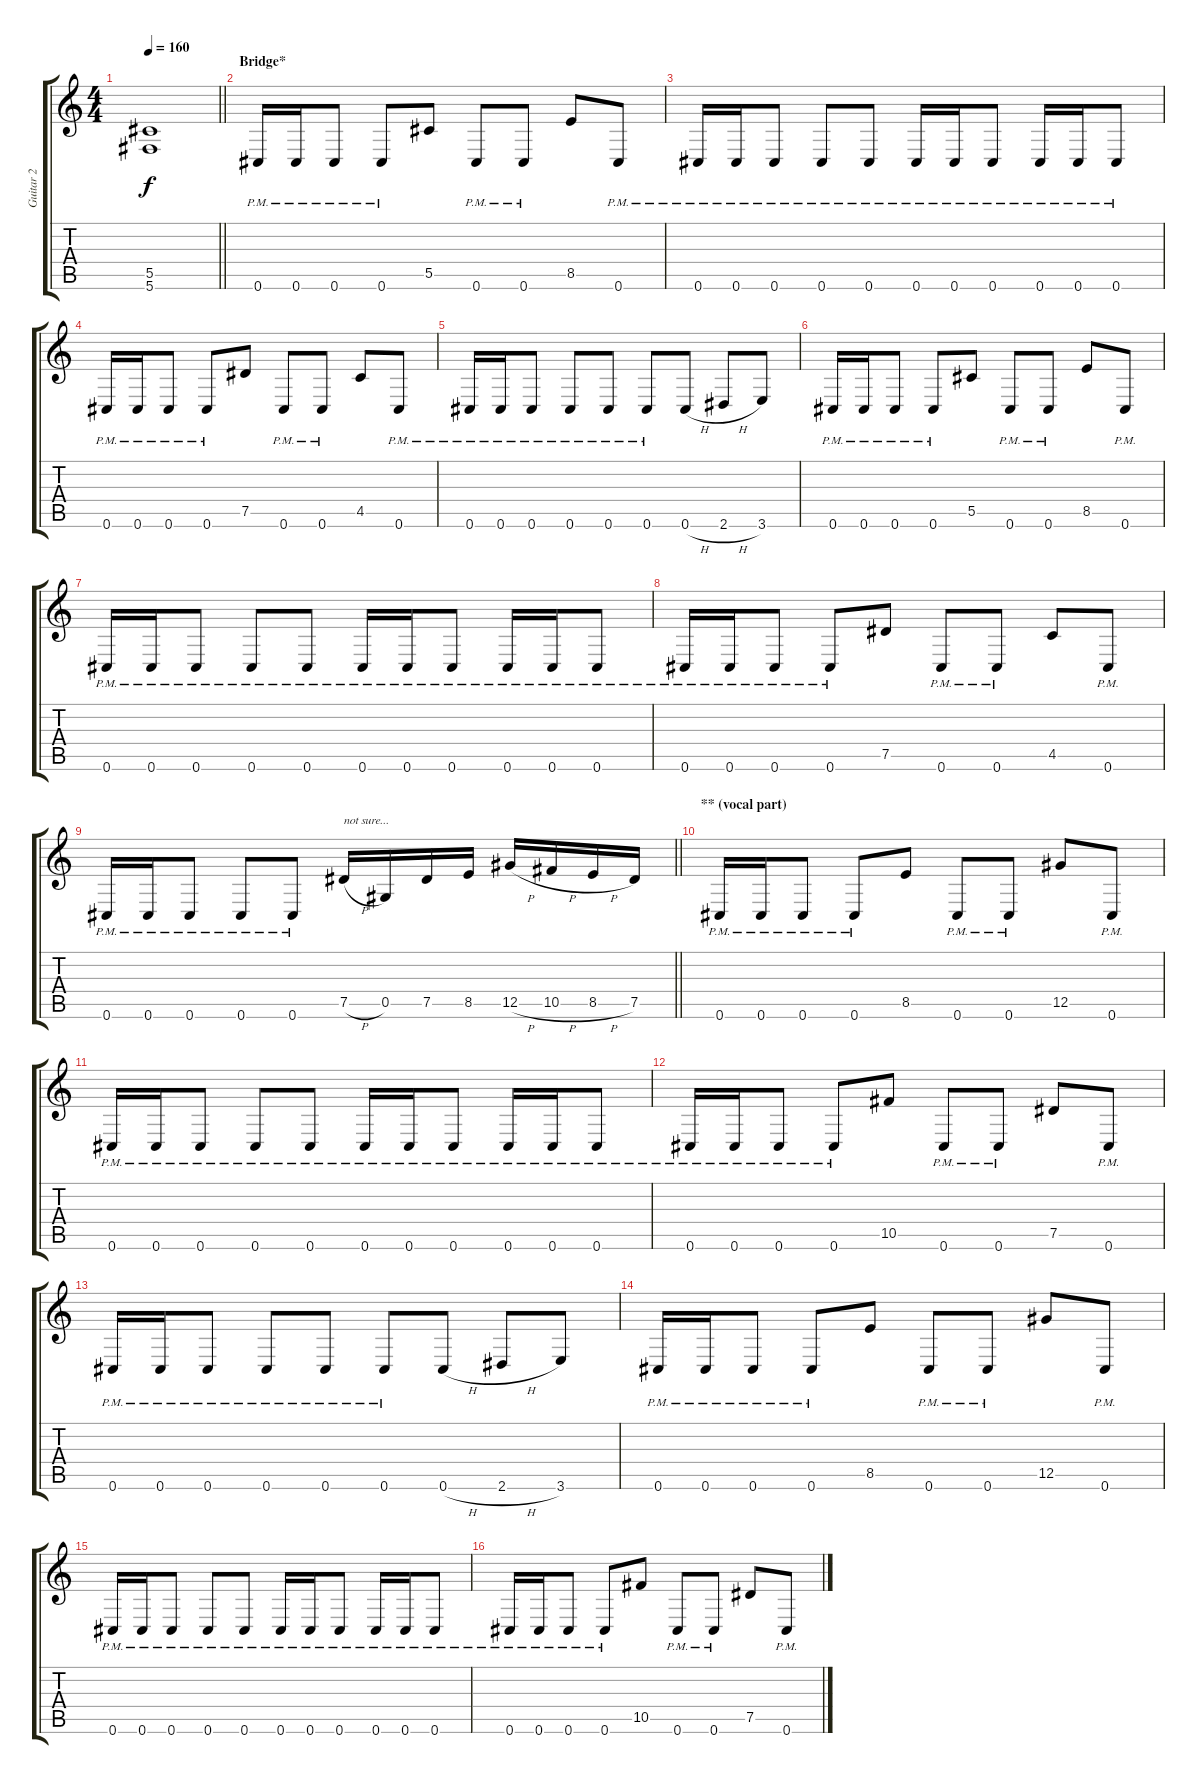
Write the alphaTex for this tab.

\track ("Guitar 2" "Guitar 2") {instrument overdrivenguitar}
\staff {score tabs}
\tuning (Eb4 Bb3 Gb3 Db3 Ab2 Db2) {hide}
\ts (4 4)
\tempo 160
\clef g2
\barLineRight lightlight
\ks c
(5.5{t} 5.6{t}).1{dy f} |
\section ("" "Bridge*")
0.6{pm}.16 0.6{pm}.16 0.6{pm}.8 0.6{pm}.8 5.5.8 0.6{pm}.8 0.6{pm}.8 8.5.8 0.6{pm}.8 |
0.6{pm}.16 0.6{pm}.16 0.6{pm}.8 0.6{pm}.8 0.6{pm}.8 0.6{pm}.16 0.6{pm}.16 0.6{pm}.8 0.6{pm}.16 0.6{pm}.16 0.6{pm}.8 |
0.6{pm}.16 0.6{pm}.16 0.6{pm}.8 0.6{pm}.8 7.5.8 0.6{pm}.8 0.6{pm}.8 4.5.8 0.6{pm}.8 |
0.6{pm}.16 0.6{pm}.16 0.6{pm}.8 0.6{pm}.8 0.6{pm}.8 0.6{pm}.8 0.6{h}.8 2.6{h}.8 3.6.8 |
0.6{pm}.16 0.6{pm}.16 0.6{pm}.8 0.6{pm}.8 5.5.8 0.6{pm}.8 0.6{pm}.8 8.5.8 0.6{pm}.8 |
0.6{pm}.16 0.6{pm}.16 0.6{pm}.8 0.6{pm}.8 0.6{pm}.8 0.6{pm}.16 0.6{pm}.16 0.6{pm}.8 0.6{pm}.16 0.6{pm}.16 0.6{pm}.8 |
0.6{pm}.16 0.6{pm}.16 0.6{pm}.8 0.6{pm}.8 7.5.8 0.6{pm}.8 0.6{pm}.8 4.5.8 0.6{pm}.8 |
\barLineRight lightlight
0.6{pm}.16 0.6{pm}.16 0.6{pm}.8 0.6{pm}.8 0.6{pm}.8 7.5{h}.16{txt "not sure..."} 0.5.16 7.5.16 8.5.16 12.5{h}.16 10.5{h}.16 8.5{h}.16 7.5.16 |
\section ("" "** (vocal part)")
0.6{pm}.16 0.6{pm}.16 0.6{pm}.8 0.6{pm}.8 8.5.8 0.6{pm}.8 0.6{pm}.8 12.5.8 0.6{pm}.8 |
0.6{pm}.16 0.6{pm}.16 0.6{pm}.8 0.6{pm}.8 0.6{pm}.8 0.6{pm}.16 0.6{pm}.16 0.6{pm}.8 0.6{pm}.16 0.6{pm}.16 0.6{pm}.8 |
0.6{pm}.16 0.6{pm}.16 0.6{pm}.8 0.6{pm}.8 10.5.8 0.6{pm}.8 0.6{pm}.8 7.5.8 0.6{pm}.8 |
0.6{pm}.16 0.6{pm}.16 0.6{pm}.8 0.6{pm}.8 0.6{pm}.8 0.6{pm}.8 0.6{h}.8 2.6{h}.8 3.6.8 |
0.6{pm}.16 0.6{pm}.16 0.6{pm}.8 0.6{pm}.8 8.5.8 0.6{pm}.8 0.6{pm}.8 12.5.8 0.6{pm}.8 |
0.6{pm}.16 0.6{pm}.16 0.6{pm}.8 0.6{pm}.8 0.6{pm}.8 0.6{pm}.16 0.6{pm}.16 0.6{pm}.8 0.6{pm}.16 0.6{pm}.16 0.6{pm}.8 |
0.6{pm}.16 0.6{pm}.16 0.6{pm}.8 0.6{pm}.8 10.5.8 0.6{pm}.8 0.6{pm}.8 7.5.8 0.6{pm}.8
